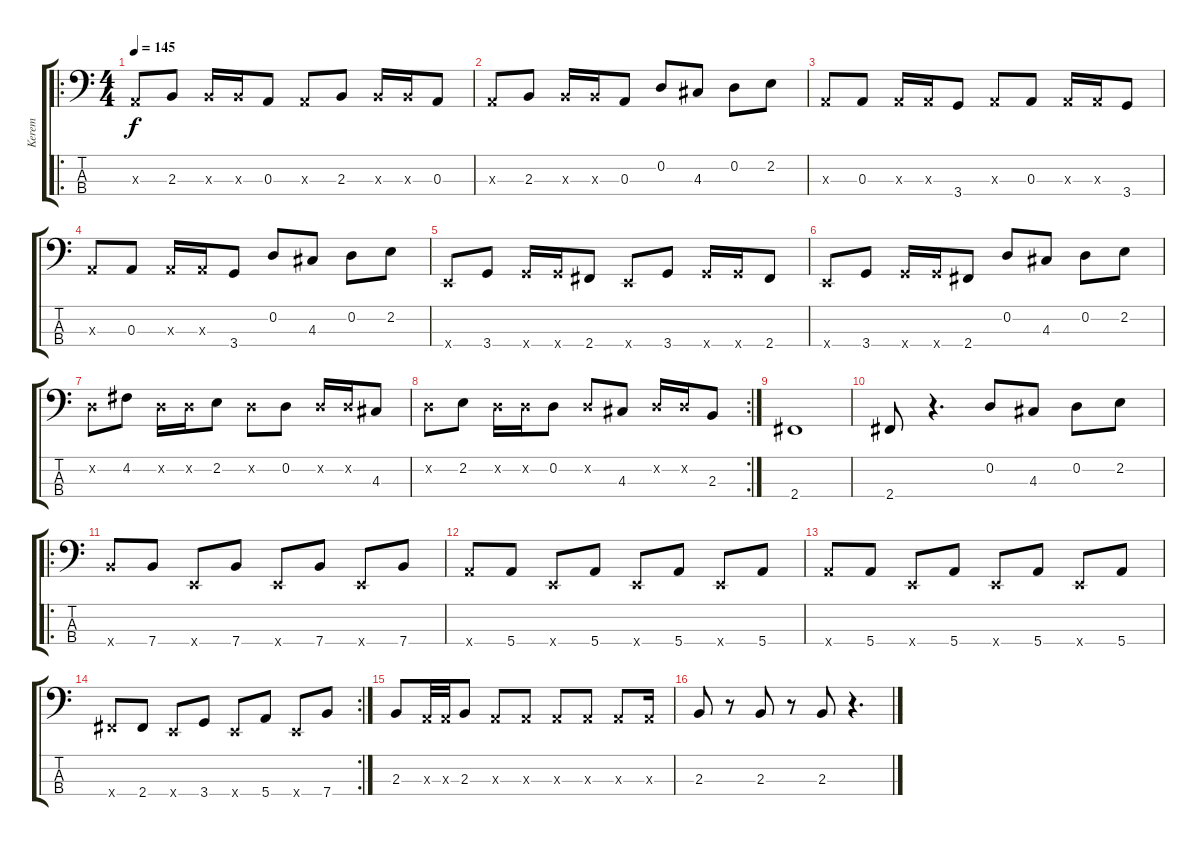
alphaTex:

\track ("Kerem" "Kerem") {instrument electricbasspick}
\staff {score tabs}
\tuning (G2 D2 A1 E1) {hide}
\ro
\ts (4 4)
\tempo 145
\clef f4
\ks c
0.3{x}.8{dy f} 2.3.8 2.3{x}.16 2.3{x}.16 0.3.8 0.3{x}.8 2.3.8 2.3{x}.16 2.3{x}.16 0.3.8 |
0.3{x}.8 2.3.8 2.3{x}.16 2.3{x}.16 0.3.8 0.2.8 4.3.8 0.2.8 2.2.8 |
0.3{x}.8 0.3.8 0.3{x}.16 0.3{x}.16 3.4.8 0.3{x}.8 0.3.8 0.3{x}.16 0.3{x}.16 3.4.8 |
0.3{x}.8 0.3.8 0.3{x}.16 0.3{x}.16 3.4.8 0.2.8 4.3.8 0.2.8 2.2.8 |
0.4{x}.8 3.4.8 3.4{x}.16 3.4{x}.16 2.4.8 0.4{x}.8 3.4.8 3.4{x}.16 3.4{x}.16 2.4.8 |
0.4{x}.8 3.4.8 3.4{x}.16 3.4{x}.16 2.4.8 0.2.8 4.3.8 0.2.8 2.2.8 |
0.2{x}.8 4.2.8 0.2{x}.16 0.2{x}.16 2.2.8 0.2{x}.8 0.2.8 0.2{x}.16 0.2{x}.16 4.3.8 |
\rc 2
0.2{x}.8 2.2.8 0.2{x}.16 0.2{x}.16 0.2.8 0.2{x}.8 4.3.8 0.2{x}.16 0.2{x}.16 2.3.8 |
2.4.1 |
2.4.8 r.4{d} 0.2.8 4.3.8 0.2.8 2.2.8 |
\ro
7.4{x}.8 7.4.8 0.4{x}.8 7.4.8 0.4{x}.8 7.4.8 0.4{x}.8 7.4.8 |
5.4{x}.8 5.4.8 0.4{x}.8 5.4.8 0.4{x}.8 5.4.8 0.4{x}.8 5.4.8 |
5.4{x}.8 5.4.8 0.4{x}.8 5.4.8 0.4{x}.8 5.4.8 0.4{x}.8 5.4.8 |
\rc 2
2.4{x}.8 2.4.8 0.4{x}.8 3.4.8 0.4{x}.8 5.4.8 0.4{x}.8 7.4.8 |
2.3.8 0.3{x}.32 0.3{x}.32 2.3.8 0.3{x}.8 0.3{x}.8 0.3{x}.8 0.3{x}.8 0.3{x}.8 0.3{x}.16 |
2.3.8 r.8 2.3.8 r.8 2.3.8 r.4{d}
